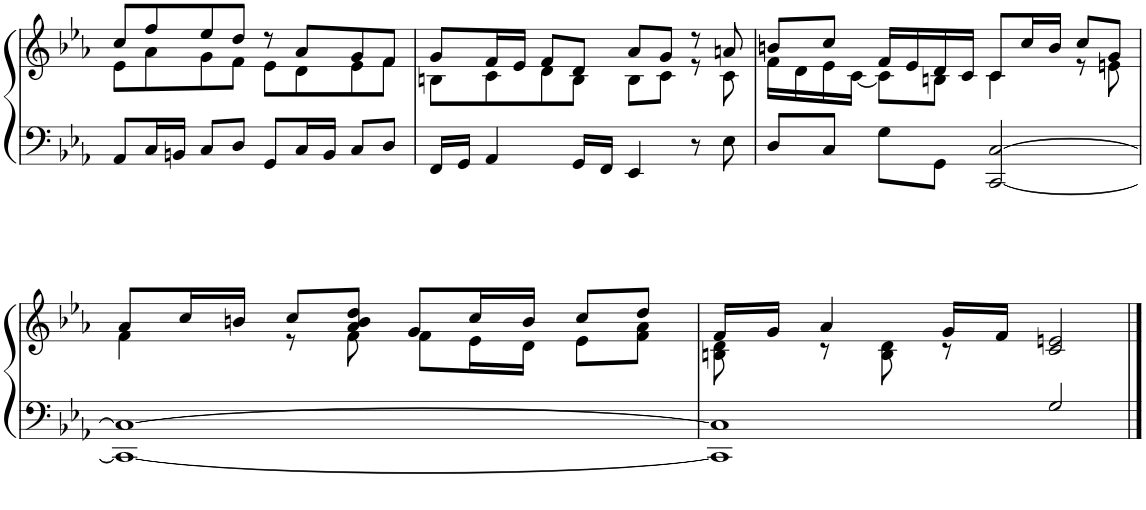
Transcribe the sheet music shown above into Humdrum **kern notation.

**kern	**kern
*part1	*part1
*staff2	*staff1
*I"Piano	*
*I'Pno	*
!!LO:PB:g=z
*clefF4	*clefG2
*k[b-e-a-]	*k[b-e-a-]
*M4/4	*M4/4
*met(c)	*met(c)
=126	=126
*	*^
8AA-/L	8cc/L	8e-\L
16C/L	8ff/	8a-\
16BBn/JJ	.	.
8C/L	8ee-/	8g\
8D/J	8dd/J	8f\J
8GG/L	8r	8e-\L
16C/L	8a-/L	8d\
16BB/JJ	.	.
8C/L	8g/	8e-\
8D/J	8f/J	8f\J
=127	=127	=127
16FF/LL	8g/L	8Bn\L
16GG/JJ	.	.
4AA-/	16f/L	8c\
.	16e-/JJ	.
.	8f/L	8d\
16GG/LL	8d/J	8B\J
16FF/JJ	.	.
4EE-/	8a-/L	8B\L
.	8g/J	8c\J
8r	8r	8r
8E-\	8an/	8c\
=128	=128	=128
8D/L	8bn/L	16f\LL
.	.	16d\
8C/J	8cc/J	16e-\
.	.	[16c\JJ
8G\L	16f/LL	8c\L]
.	16e-/	.
8GG\J	16d/	8Bn\J
.	16c/JJ	.
[2CC/ [>2C/	8c/L	4c\
.	16cc/L	.
.	16b/JJ	.
.	8cc/L	8r
.	8g/J	8en\
!!LO:LB:g=z	!!
=129	=129	=129
1CC_ 1C_	8a-/L	4f\
.	16cc/L	.
.	16bn/JJ	.
.	8cc/L	8r
.	8a-/ 8b/ 8dd/J	8f\
.	8g/L	8f\L
.	16cc/L	16e-\L
.	16b/JJ	16d\JJ
.	8cc/L	8e-\L
.	8dd/J	8f\ 8a-\J
=130	=130	=130
*^	*	*
2ryy	1CC] 1C]	16f/LL	8Bn\ 8d\
.	.	16g/JJ	.
.	.	4a-/	8r
.	.	.	8B\ 8d\
.	.	16g/LL	8r
.	.	16f/JJ	.
2G/	.	2c/ 2en/	2ryy
*v	*v	*	*
*	*v	*v
==	==
*-	*-
